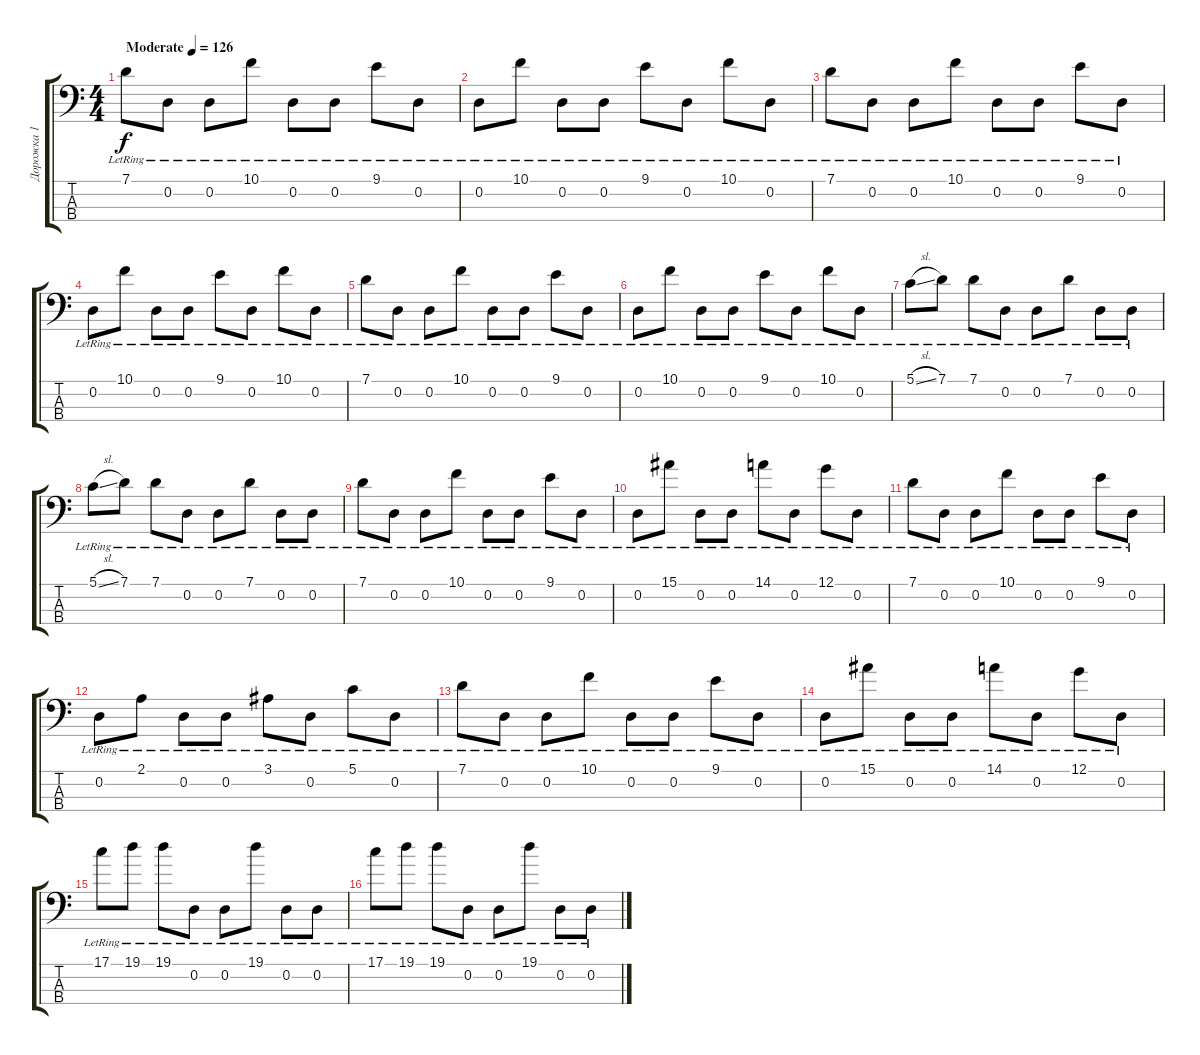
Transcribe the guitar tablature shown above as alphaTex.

\track ("Дорожка 1" "Дорожка 1") {instrument electricbassfinger}
\staff {score tabs}
\tuning (G2 D2 A1 E1) {hide}
\ts (4 4)
\tempo (126 "Moderate")
\tempo 140
\tempo (126 "Moderate")
\clef f4
\ks c
7.1{lr}.8{dy f instrument electricbassfinger} 0.2{lr}.8 0.2{lr}.8 10.1{lr}.8 0.2{lr}.8 0.2{lr}.8 9.1{lr}.8 0.2{lr}.8 |
0.2{lr}.8 10.1{lr}.8 0.2{lr}.8 0.2{lr}.8 9.1{lr}.8 0.2{lr}.8 10.1{lr}.8 0.2{lr}.8 |
7.1{lr}.8 0.2{lr}.8 0.2{lr}.8 10.1{lr}.8 0.2{lr}.8 0.2{lr}.8 9.1{lr}.8 0.2{lr}.8 |
0.2{lr}.8 10.1{lr}.8 0.2{lr}.8 0.2{lr}.8 9.1{lr}.8 0.2{lr}.8 10.1{lr}.8 0.2{lr}.8 |
7.1{lr}.8 0.2{lr}.8 0.2{lr}.8 10.1{lr}.8 0.2{lr}.8 0.2{lr}.8 9.1{lr}.8 0.2{lr}.8 |
0.2{lr}.8 10.1{lr}.8 0.2{lr}.8 0.2{lr}.8 9.1{lr}.8 0.2{lr}.8 10.1{lr}.8 0.2{lr}.8 |
5.1{sl lr}.8 7.1{lr}.8 7.1{lr}.8 0.2{lr}.8 0.2{lr}.8 7.1{lr}.8 0.2{lr}.8 0.2{lr}.8 |
5.1{sl lr}.8 7.1{lr}.8 7.1{lr}.8 0.2{lr}.8 0.2{lr}.8 7.1{lr}.8 0.2{lr}.8 0.2{lr}.8 |
7.1{lr}.8 0.2{lr}.8 0.2{lr}.8 10.1{lr}.8 0.2{lr}.8 0.2{lr}.8 9.1{lr}.8 0.2{lr}.8 |
0.2{lr}.8 15.1{lr}.8 0.2{lr}.8 0.2{lr}.8 14.1{lr}.8 0.2{lr}.8 12.1{lr}.8 0.2{lr}.8 |
7.1{lr}.8 0.2{lr}.8 0.2{lr}.8 10.1{lr}.8 0.2{lr}.8 0.2{lr}.8 9.1{lr}.8 0.2{lr}.8 |
0.2{lr}.8 2.1{lr}.8 0.2{lr}.8 0.2{lr}.8 3.1{lr}.8 0.2{lr}.8 5.1{lr}.8 0.2{lr}.8 |
7.1{lr}.8 0.2{lr}.8 0.2{lr}.8 10.1{lr}.8 0.2{lr}.8 0.2{lr}.8 9.1{lr}.8 0.2{lr}.8 |
0.2{lr}.8 15.1{lr}.8 0.2{lr}.8 0.2{lr}.8 14.1{lr}.8 0.2{lr}.8 12.1{lr}.8 0.2{lr}.8 |
17.1{lr}.8 19.1{lr}.8 19.1{lr}.8 0.2{lr}.8 0.2{lr}.8 19.1{lr}.8 0.2{lr}.8 0.2{lr}.8 |
17.1{lr}.8 19.1{lr}.8 19.1{lr}.8 0.2{lr}.8 0.2{lr}.8 19.1{lr}.8 0.2{lr}.8 0.2{lr}.8
